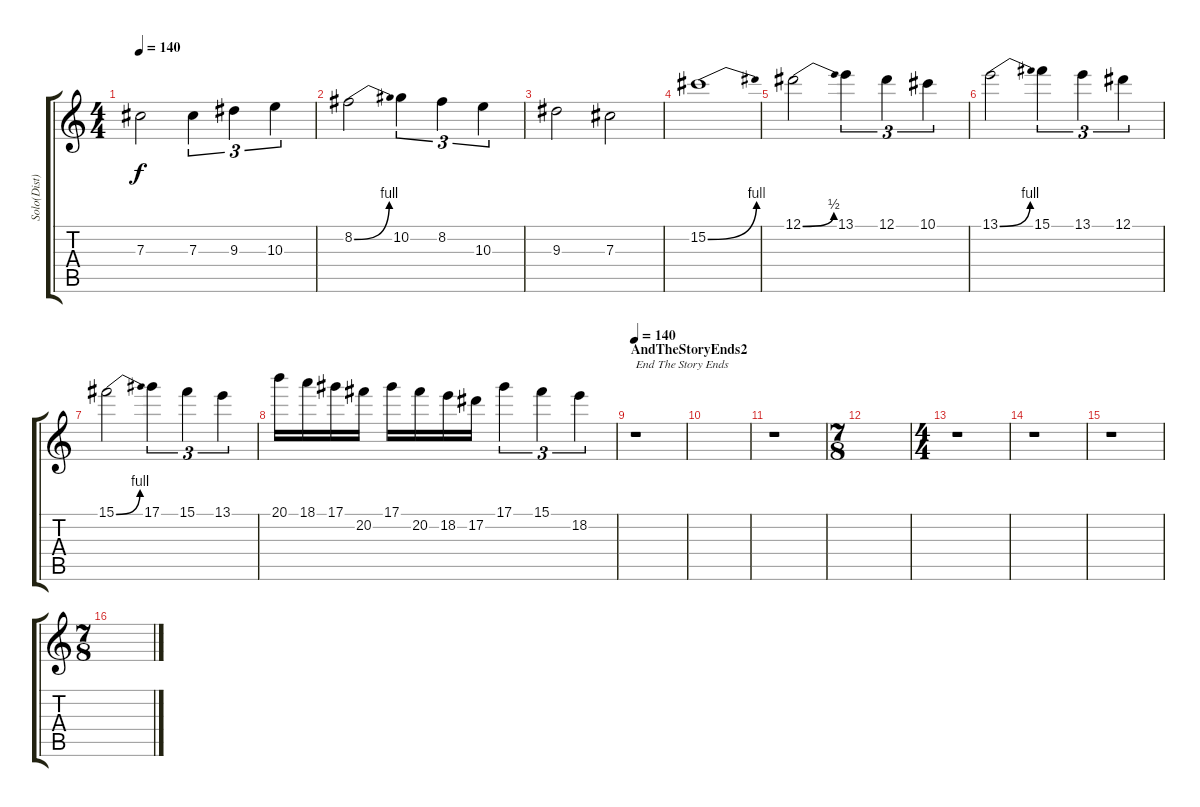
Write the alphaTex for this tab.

\track ("Solo(Dist)" "Solo(Dist)") {instrument distortionguitar}
\staff {score tabs}
\tuning (Eb4 Bb3 Gb3 Db3 Ab2 Eb2) {hide}
\ts (4 4)
\tempo 140
\clef g2
\ks c
7.3.2{dy f} 7.3.4{tu (3 2)} 9.3.4{tu (3 2)} 10.3.4{tu (3 2)} |
8.2{be (bend 0 0 60 4)}.2 10.2.4{tu (3 2)} 8.2.4{tu (3 2)} 10.3.4{tu (3 2)} |
9.3.2 7.3.2 |
15.2{be (bend 0 0 60 4)}.1 |
12.1{be (bend 0 0 60 2)}.2 13.1.4{tu (3 2)} 12.1.4{tu (3 2)} 10.1.4{tu (3 2)} |
13.1{be (bend 0 0 60 4)}.2 15.1.4{tu (3 2)} 13.1.4{tu (3 2)} 12.1.4{tu (3 2)} |
15.1{be (bend 0 0 60 4)}.2 17.1.4{tu (3 2)} 15.1.4{tu (3 2)} 13.1.4{tu (3 2)} |
20.1.16{instrument fiddle} 18.1.16 17.1.16 20.2.16 17.1.16 20.2.16 18.2.16 17.2.16 17.1.4{tu (3 2)} 15.1.4{tu (3 2)} 18.2.4{tu (3 2)} |
\section ("" "AndTheStoryEnds2")
\tempo 140
r.1{txt "End The Story Ends" volume 12 instrument distortionguitar} |
|
r.1 |
\ts (7 8)
|
\ts (4 4)
r.1 |
r.1 |
r.1 |
\ts (7 8)
